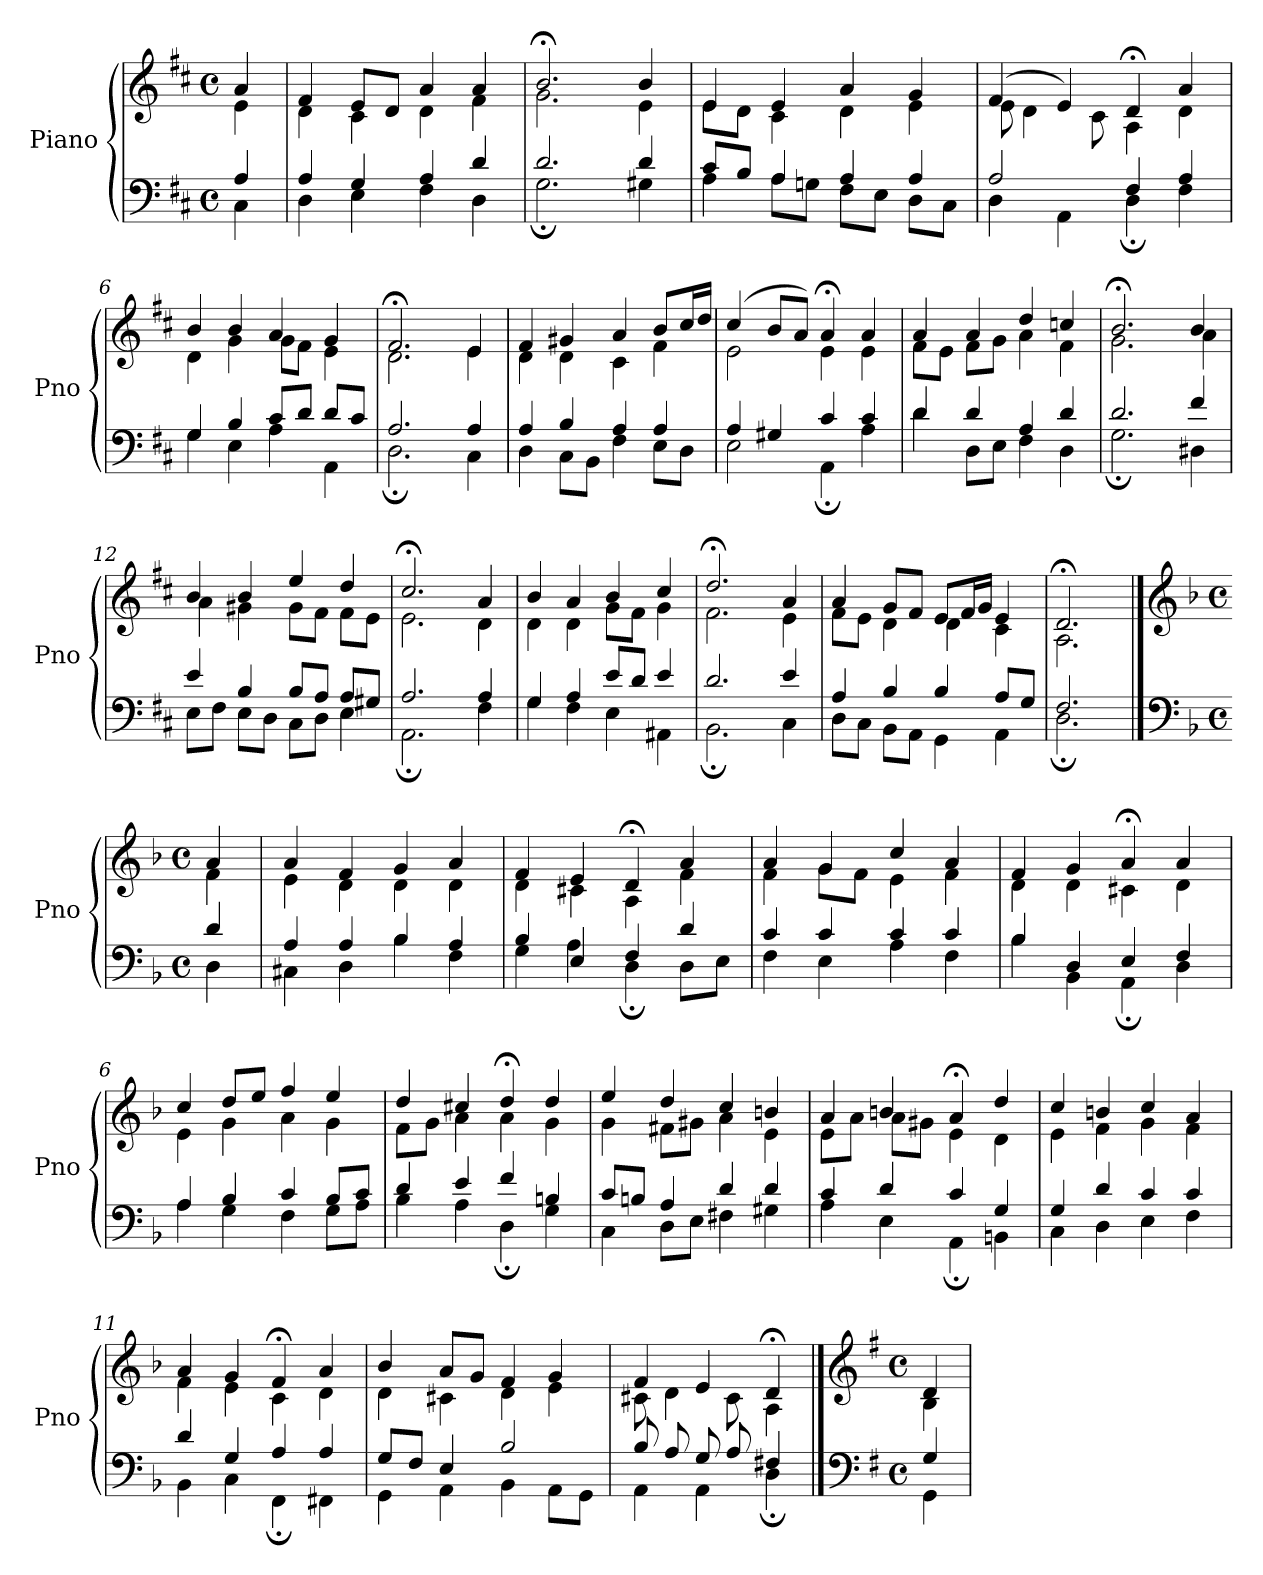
**kern	**kern
*part1	*part1
*staff2	*staff1
*I"Piano	*
*I'Pno	*
*clefF4	*clefG2
*k[f#c#]	*k[f#c#]
*M4/4	*M4/4
*met(c)	*met(c)
=1	=1
*^	*^
4A/	4C#\	4a/	4e\
=2	=2	=2	=2
4A/	4D\	4f#/	4d\
4G/	4E\	8e/L	4c#\
.	.	8d/J	.
4A/	4F#\	4a/	4d\
4d/	4D\	4a/	4f#\
=3	=3	=3	=3
2.d/	2.G;\	2.b;</	2.g\
4d/	4G#X\	4b/	4e\
=4	=4	=4	=4
8c#/L	4A\	4e/	8e\L
8B/J	.	.	8d\J
4A/	8A\L	4e/	4c#\
.	8Gn\J	.	.
4A/	8F#\L	4a/	4d\
.	8E\J	.	.
4A/	8D\L	4g/	4e\
.	8C#\J	.	.
=5	=5	=5	=5
2A/	4D\	(>4f#/	8e\
.	.	.	4d\
.	4AA\	4e/)	.
.	.	.	8c#\
4F#/	4D;\	4d;</	4A\
4A/	4F#\	4a/	4d\
=6	=6	=6	=6
4G/	4G\	4b/	4d\
4B/	4E\	4b/	4g\
8c#/L	4A\	4a/	8g\L
8d/J	.	.	8f#\J
8d/L	4AA\	4g/	4e\
8c#/J	.	.	.
=7	=7	=7	=7
2.A/	2.D;\	2.f#;</	2.d\
4A/	4C#\	4e/	4e\
=8	=8	=8	=8
4A/	4D\	4f#/	4d\
4B/	8C#\L	4g#X/	4d\
.	8BB\J	.	.
4A/	4F#\	4a/	4c#\
4A/	8E\L	8b/L	4f#\
.	8D\J	16cc#/L	.
.	.	16dd/JJ	.
=9	=9	=9	=9
4A/	2E\	(>4cc#/	2e\
4G#X/	.	8b/L	.
.	.	8a/J)	.
4c#/	4AA;\	4a;</	4e\
4c#/	4A\	4a/	4e\
=10	=10	=10	=10
4d/	4d\	4a/	8f#\L
.	.	.	8e\J
4d/	8D\L	4a/	8f#\L
.	8E\J	.	8g\J
4A/	4F#\	4dd/	4a\
4d/	4D\	4ccn/	4f#\
=11	=11	=11	=11
2.d/	2.G;\	2.b;</	2.g\
4f#/	4D#X\	4b/	4a\
=12	=12	=12	=12
4e/	8E\L	4b/	4a\
.	8F#\J	.	.
4B/	8E\L	4b/	4g#X\
.	8D\J	.	.
8B/L	8C#\L	4ee/	8g#\L
8A/J	8D\J	.	8f#\J
8A/L	4E\	4dd/	8f#\L
8G#X/J	.	.	8e\J
=13	=13	=13	=13
2.A/	2.AA;\	2.cc#;</	2.e\
4A/	4F#\	4a/	4d\
=14	=14	=14	=14
4G/	4G\	4b/	4d\
4A/	4F#\	4a/	4d\
8e/L	4E\	4b/	8g\L
8d/J	.	.	8f#\J
4e/	4AA#X\	4cc#/	4g\
=15	=15	=15	=15
2.d/	2.BB;\	2.dd;</	2.f#\
4e/	4C#\	4a/	4e\
=16	=16	=16	=16
4A/	8D\L	4a/	8f#\L
.	8C#\J	.	8e\J
4B/	8BB\L	8g/L	4d\
.	8AA\J	8f#/J	.
4B/	4GG\	8e/L	4d\
.	.	16f#/L	.
.	.	16g/JJ	.
8A/L	4AA\	4e/	4c#\
8G/J	.	.	.
=17	=17	=17	=17
2.F#/	2.D;\	2.d;</	2.A\
==1	==1	==1	==1
*clefF4	*	*clefG2	*
*k[b-]	*	*k[b-]	*
*M4/4	*	*M4/4	*
*met(c)	*	*met(c)	*
4d/	4D\	4a/	4f\
=2	=2	=2	=2
4A/	4C#X\	4a/	4e\
4A/	4D\	4f/	4d\
4B-/	4B-\	4g/	4d\
4A/	4F\	4a/	4d\
=3	=3	=3	=3
4B-/	4G\	4f/	4d\
4E/	4A\	4e/	4c#X\
4F/	4D;\	4d;</	4A\
4d/	8D\L	4a/	4f\
.	8E\J	.	.
=4	=4	=4	=4
4c/	4F\	4a/	4f\
4c/	4E\	4g/	8g\L
.	.	.	8f\J
4c/	4A\	4cc/	4e\
4c/	4F\	4a/	4f\
=5	=5	=5	=5
4B-/	4B-\	4f/	4d\
4D/	4BB-\	4g/	4d\
4E/	4AA;\	4a;</	4c#X\
4F/	4D\	4a/	4d\
=6	=6	=6	=6
4A/	4A\	4cc/	4e\
4B-/	4G\	8dd/L	4g\
.	.	8ee/J	.
4c/	4F\	4ff/	4a\
8B-/L	8G\L	4ee/	4g\
8c/J	8A\J	.	.
=7	=7	=7	=7
4d/	4B-\	4dd/	8f\L
.	.	.	8g\J
4e/	4A\	4cc#X/	4a\
4f/	4D;\	4dd;</	4a\
4Bn/	4G\	4dd/	4g\
=8	=8	=8	=8
8c/L	4C\	4ee/	4g\
8Bn/J	.	.	.
4A/	8D\L	4dd/	8f#X\L
.	8E\J	.	8g#X\J
4d/	4F#X\	4cc/	4a\
4d/	4G#X\	4bn/	4e\
=9	=9	=9	=9
4c/	4A\	4a/	8e\L
.	.	.	8a\J
4d/	4E\	4bn/	8a\L
.	.	.	8g#X\J
4c/	4AA;\	4a;</	4e\
4G/	4BBn\	4dd/	4d\
=10	=10	=10	=10
4G/	4C\	4cc/	4e\
4d/	4D\	4bn/	4f\
4c/	4E\	4cc/	4g\
4c/	4F\	4a/	4f\
=11	=11	=11	=11
4d/	4BB-\	4a/	4f\
4G/	4C\	4g/	4e\
4A/	4FF;\	4f;</	4c\
4A/	4FF#X\	4a/	4d\
=12	=12	=12	=12
8G/L	4GG\	4b-/	4d\
8F/J	.	.	.
4E/	4AA\	8a/L	4c#X\
.	.	8g/J	.
2B-/	4BB-\	4f/	4d\
.	8AA\L	4g/	4e\
.	8GG\J	.	.
=13	=13	=13	=13
8B-/	4AA\	4f/	8c#X\
8A/	.	.	4d\
8G/	4AA\	4e/	.
8A/	.	.	8c#\
4F#X/	4D;\	4d;</	4A\
==1	==1	==1	==1
*clefF4	*	*clefG2	*
*k[f#]	*	*k[f#]	*
*M4/4	*	*M4/4	*
*met(c)	*	*met(c)	*
4G/	4GG\	4d/	4B\
*v	*v	*	*
*	*v	*v
=	=
*-	*-
